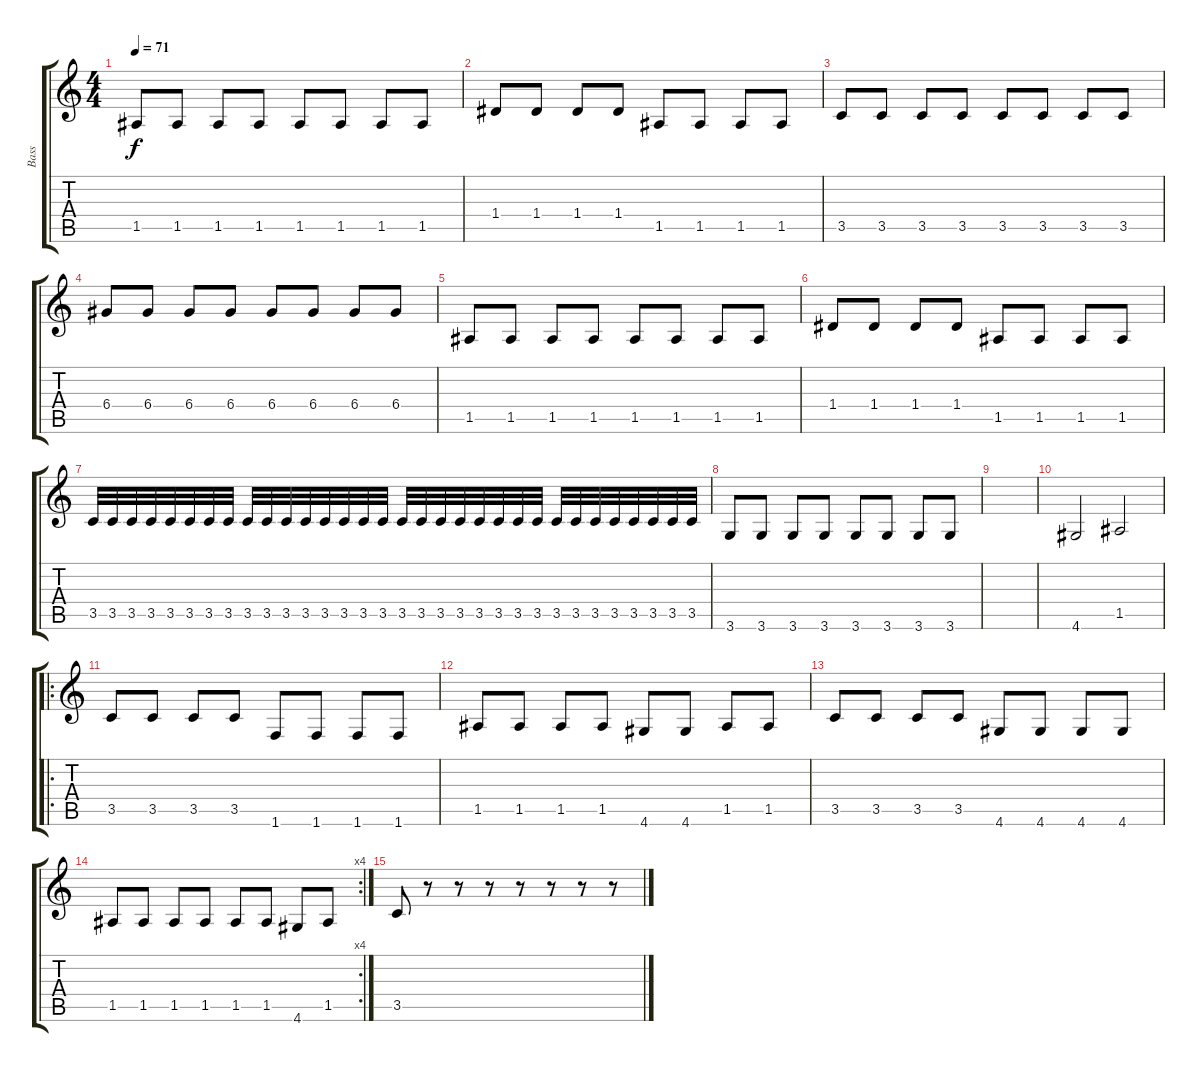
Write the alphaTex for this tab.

\track ("Bass" "Bass") {instrument electricbassfinger}
\staff {score tabs}
\tuning (E4 B3 G3 D3 A2 E2) {hide}
\ts (4 4)
\tempo 71
\clef g2
\ks c
1.5.8{dy f} 1.5.8 1.5.8 1.5.8 1.5.8 1.5.8 1.5.8 1.5.8 |
1.4.8 1.4.8 1.4.8 1.4.8 1.5.8 1.5.8 1.5.8 1.5.8 |
3.5.8 3.5.8 3.5.8 3.5.8 3.5.8 3.5.8 3.5.8 3.5.8 |
6.4.8 6.4.8 6.4.8 6.4.8 6.4.8 6.4.8 6.4.8 6.4.8 |
1.5.8 1.5.8 1.5.8 1.5.8 1.5.8 1.5.8 1.5.8 1.5.8 |
1.4.8 1.4.8 1.4.8 1.4.8 1.5.8 1.5.8 1.5.8 1.5.8 |
3.5.32 3.5.32 3.5.32 3.5.32 3.5.32 3.5.32 3.5.32 3.5.32 3.5.32 3.5.32 3.5.32 3.5.32 3.5.32 3.5.32 3.5.32 3.5.32 3.5.32 3.5.32 3.5.32 3.5.32 3.5.32 3.5.32 3.5.32 3.5.32 3.5.32 3.5.32 3.5.32 3.5.32 3.5.32 3.5.32 3.5.32 3.5.32 |
3.6.8 3.6.8 3.6.8 3.6.8 3.6.8 3.6.8 3.6.8 3.6.8 |
|
4.6.2 1.5.2 |
\ro
3.5.8 3.5.8 3.5.8 3.5.8 1.6.8 1.6.8 1.6.8 1.6.8 |
1.5.8 1.5.8 1.5.8 1.5.8 4.6.8 4.6.8 1.5.8 1.5.8 |
3.5.8 3.5.8 3.5.8 3.5.8 4.6.8 4.6.8 4.6.8 4.6.8 |
\rc 4
1.5.8 1.5.8 1.5.8 1.5.8 1.5.8 1.5.8 4.6.8 1.5.8 |
3.5.8 r.8 r.8 r.8 r.8 r.8 r.8 r.8
